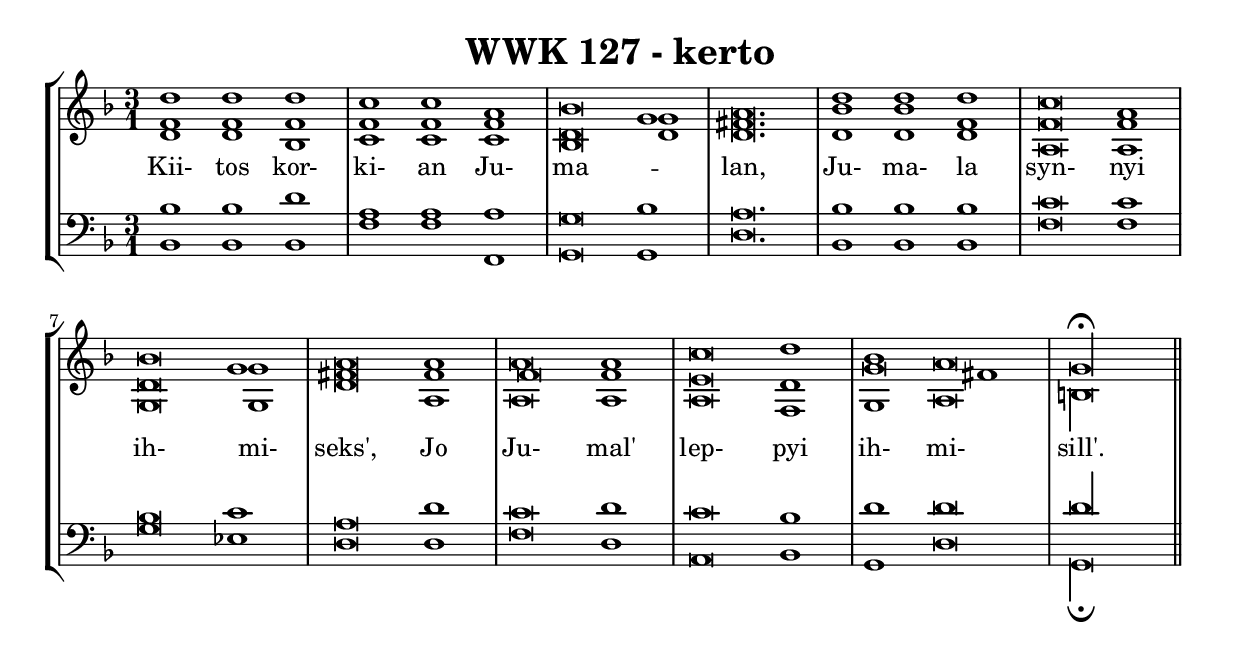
%% Wanhan wirsikirjan wirsi 127
%%


\include "deutsch.ly"

\version "2.18.0"

%#(set-global-staff-size 16)

\header {
    title = "WWK 127 - kerto"
%    poet = "Hemminki Maskulainen"
%    arranger = "Mogens Pedersen"
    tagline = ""
}

sopMusic =   \relative c'' { 
    \key d \minor
    \stemUp
    \time 3/1
    d1 d d | c c a | b\breve g1 | a\breve. | 
    d1 d d | c\breve a1 | b\breve g1 | a\breve a1 |
    f\breve a1 | c\breve d1 | b a\breve | 
    \set Score.measureLength = #(ly:make-moment 4/1)
    g\longa^\fermata \bar "||"

}

altoOneMusic =   \relative c' { 
    \key d \minor
    \stemDown
    f1 f f | f f f | d\breve g1 | fis\breve. |
    b1 b f | f\breve f1 | d\breve g1 | fis\breve fis1 | 
    a\breve f1 | e\breve d1 | g\breve fis1 | s\longa |
}

altoTwoMusic =   \relative c' { 
    \shiftOff
    \key d \minor
    \stemDown
    d1 d b | c c c | b\breve d1 | d\breve. |
    d1 d d | a\breve a1 | g\breve g1 | d'\breve a1 |
    a\breve a1 | a\breve f1 | g a\breve | h\longa
}

tenorMusic =  \relative c' { 
    \key d \minor
    b1 b d | a a a | g\breve b1 | a\breve. |
    b1 b b | c\breve c1 | b\breve c1 | a\breve d1 |
    c\breve d1 | c\breve b1 | d d\breve | d\longa |
}

bassMusic =  \relative c { 
    \key d \minor
    b1 b b | f' f f, | g\breve g1 | d'\breve. | 
    b1 b b | f'\breve f1 | g\breve es1 | d\breve d1 |
    f\breve d1 | a\breve b1 | g d'\breve | g,\longa_\fermata
}


sanatEka = \lyricmode { 
%    \set stanza = "1."
   	Kii- tos kor- ki- an Ju- ma -- \skip 1 lan,
	Ju- ma- la syn- nyi ih- mi- seks',
	Jo Ju- mal' lep- pyi ih- mi- sill'.
}

sanatToka = \lyricmode { 
    \set stanza = "2."
    Kos- ka Je- sus ___ syn- tyi ___ meill',
%   Kos- -- \skip 1 ka Je -- \skip 1 sus syn- tyi meill',
    I- lo nou- si en- ke -- \skip 1 leill',
%    I -- \skip 1 lo nou- si en- ke- leill',
    Tai- vaan suu- rell' so- ta- vä- ell';
    Vei- sa- sit kor- ki- all' ää- nell':
}

sanatKol = \lyricmode { 
    \set stanza = "3."
    En -- \skip 1 kel' pu- hui pai- me- -- \skip 1 nill',
    Il -- \skip 1 moitt' i- loi- sill' mie- lill',
    ___ Chris- tuk- sen meill' syn- ty- neen,
    Va- pah- ta- jaks' vai -- \skip 1 vais- ten.
}

sanatKuu = \lyricmode { 
    \set stanza = "6."
    Vii- saat Lap- sell' ___ lah- joi -- \skip 1 tit
%   Vii -- \skip 1 saat Lap -- \skip 1 sell' lah- joi- tit
    Kul-taa, py- hää sa- vuu, mir- ha- mit'
    Ju- ma-laks' ku- mar-sit, kun- ni- oi- tit,
    Ku-nin- kain Ku- nin- kaaks' tun- nus- tit.
}

sanatKahd = \lyricmode { 
    \set stanza = "8."
    O Je- su, py -- \skip 1 hä pilt- ti- nen!
    Puh- dist', pe- se meit' syn- nis- täm',
    Puh- taal' py- häll' syn- ty- mäl- läs,
    Ar- mos a- vull', an- si- oll- las:
}

sanatYhd = \lyricmode { 
    \set stanza = "9."
    Suo Ju- mal' meit' täl- lä juh -- \skip 1 lall',
    Miel- täs myö- ten i- loll' ol- la,
    Suo- si- oll', so- vin- noll', rak- kaull',
    Si-nu- a y-lis- täin sy- dä- mell', suull'.
}


\score { 
    
    \context StaffGroup = "alku" <<
	\context Staff = "women" <<
	    \context Voice = "sopranos" { \voiceOne \sopMusic }
	    \context Voice = altosOne { \voiceTwo \altoOneMusic }
	    \context Voice = altosTwo { \voiceThree \altoTwoMusic }
	>>

	\lyricmode <<
	    \lyricsto "altosTwo" \new Lyrics \sanatEka
%	    \lyricsto "altosTwo" \new Lyrics \sanatToka
%	    \lyricsto "altosTwo" \new Lyrics \sanatKol
%	    \lyricsto "altosTwo" \new Lyrics \sanatKuu
%	    \lyricsto "altosTwo" \new Lyrics \sanatKahd
%	    \lyricsto "altosTwo" \new Lyrics \sanatYhd
	>>	

	\context Staff = "men" <<
	    \clef bass
	    \context Voice = "tenors" { \voiceOne \tenorMusic }
	    \context Voice = "basses" { \voiceTwo \bassMusic }
	>>
    >>

%     \context StaffGroup = "loppu" <<
%	\context Staff = sopranosEndStaff <<
%		\context Voice sopranosEnd \sopLopuke
%	>>
%	\context Staff = altosEndStaff <<
%		\context Voice altosEnd \altLopuke
%	>>
%    >>


    \layout {
	indent = 0.0
%	line-width = 20.0\cm
%	textheight = 29.0\cm
	interscoreline = 0\pt

%	\context {

	% a little smaller so lyrics can be closer to the staff. 
%	    \Staff
%	    \override VerticalAxisGroup.minimum-Y-extent = #'(-3 . 3) 
%	}
    }

    
  \midi {
    \tempo 1 = 180
    }


}
